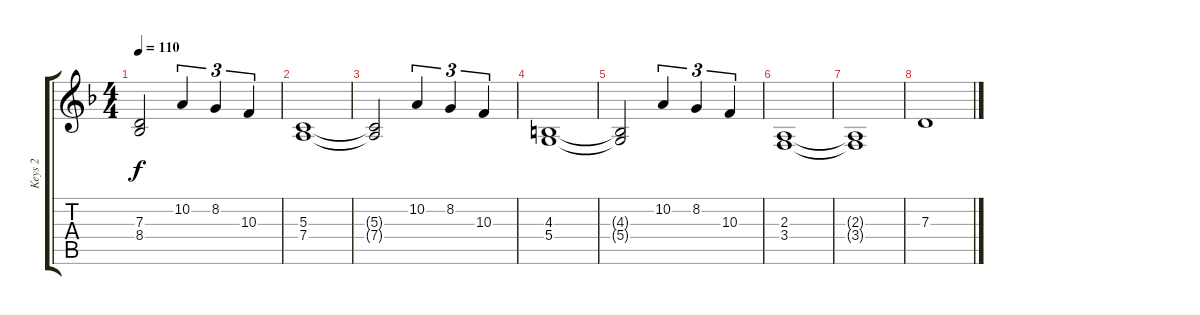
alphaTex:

\track ("Keys 2" "Keys 2") {instrument pad8sweep}
\staff {score tabs}
\tuning (E4 B3 G3 D3 A2 E2) {hide}
\ts (4 4)
\tempo 110
\clef g2
\ks dminor
(7.3{t} 8.4{t}).2{dy f} 10.2.4{tu (3 2)} 8.2.4{tu (3 2)} 10.3.4{tu (3 2)} |
(5.3 7.4).1 |
(5.3{t} 7.4{t}).2 10.2.4{tu (3 2)} 8.2.4{tu (3 2)} 10.3.4{tu (3 2)} |
(4.3 5.4).1 |
(4.3{t} 5.4{t}).2 10.2.4{tu (3 2)} 8.2.4{tu (3 2)} 10.3.4{tu (3 2)} |
(2.3 3.4).1 |
(2.3{t} 3.4{t}).1 |
7.3.1
